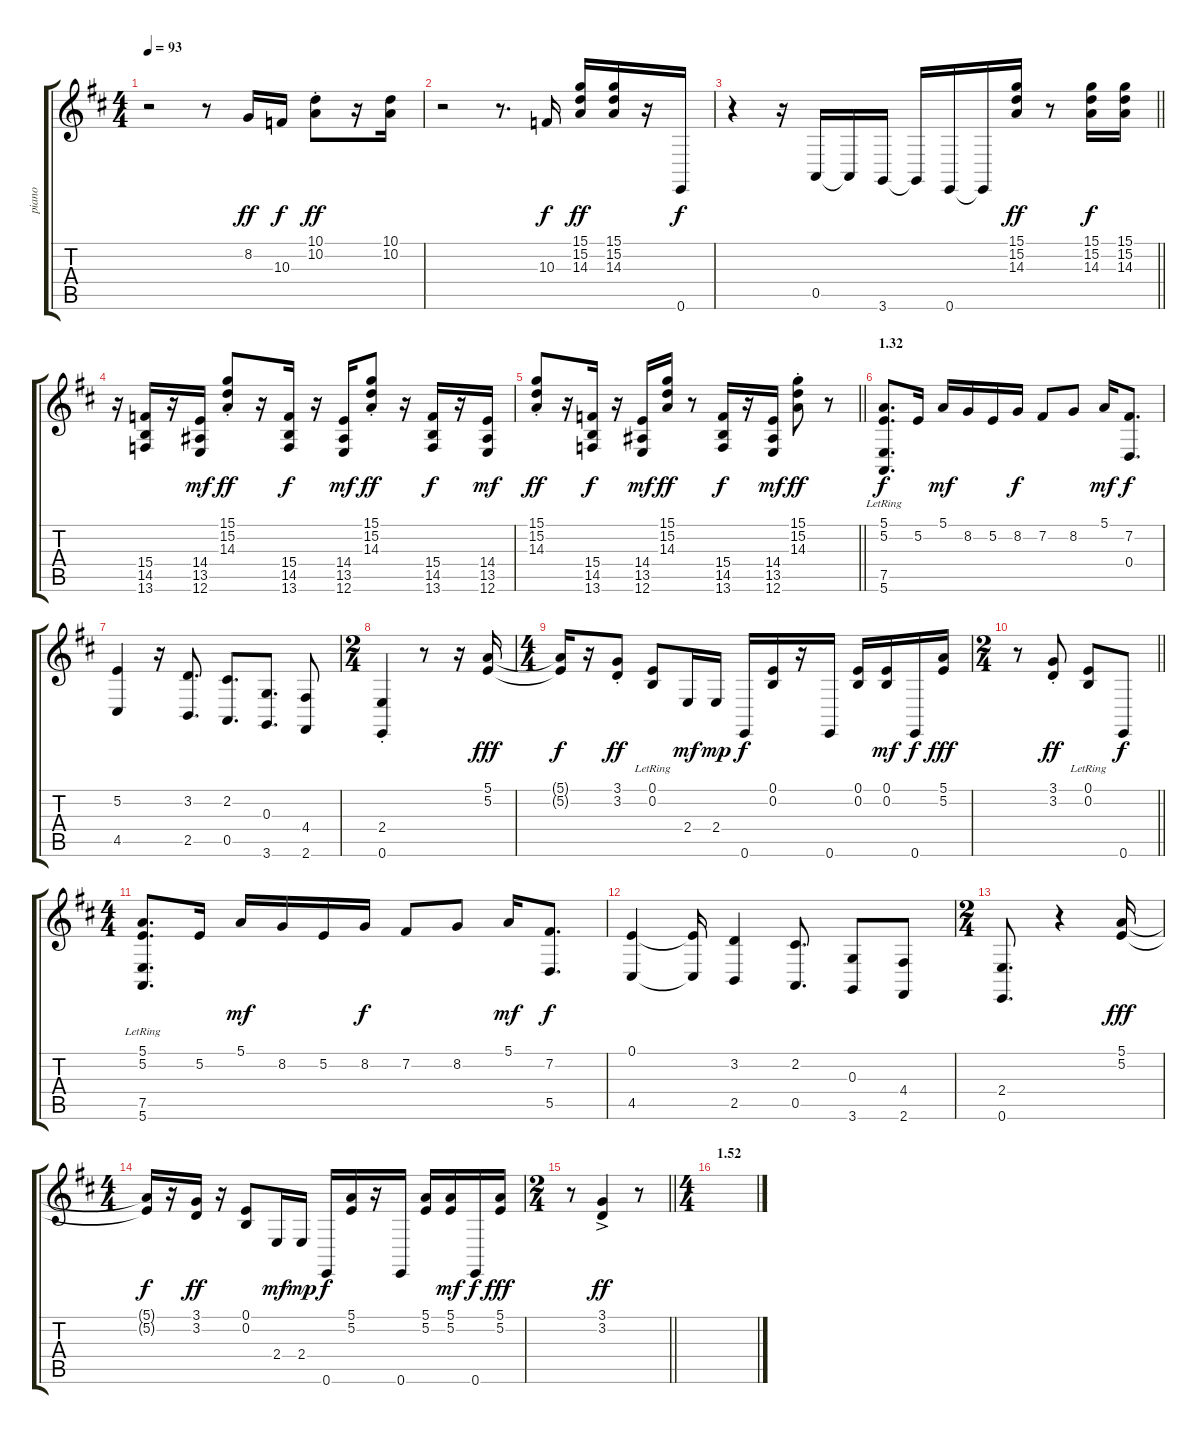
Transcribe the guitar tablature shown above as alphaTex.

\track ("piano" "piano") {instrument acousticgrandpiano}
\staff {score tabs}
\tuning (E4 B3 G3 D3 A2 E2) {hide}
\ts (4 4)
\tempo 93
\clef g2
\ks d
r.2{dy ff} r.8 8.2.16 10.3.16{dy f} (10.1{st} 10.2{st}).8{dy ff} r.16 (10.1 10.2).16 |
r.2 r.8{d} 10.3.16{dy f} (15.1 15.2 14.3).16{dy ff} (15.1 15.2 14.3).16 r.16 0.6.16{dy f} |
\barLineRight lightlight
r.4 r.16 0.5.16 0.5{t}.16 3.6.16 3.6{t}.16 0.6.16 0.6{t}.16 (15.1 15.2 14.3).16{dy ff} r.8 (15.1 15.2 14.3).16{dy f} (15.1 15.2 14.3).16 |
r.16 (15.4 14.5 13.6).16 r.16 (14.4 13.5 12.6).16{dy mf} (15.1{st} 15.2{st} 14.3{st}).8{dy ff} r.16 (15.4 14.5 13.6).16{dy f} r.16 (14.4 13.5 12.6).16{dy mf} (15.1{st} 15.2{st} 14.3{st}).8{dy ff} r.16 (15.4 14.5 13.6).16{dy f} r.16 (14.4 13.5 12.6).16{dy mf} |
\barLineRight lightlight
(15.1{st} 15.2{st} 14.3{st}).8{dy ff} r.16 (15.4 14.5 13.6).16{dy f} r.16 (14.4 13.5 12.6).16{dy mf} (15.1 15.2 14.3).16{dy ff} r.8 (15.4 14.5 13.6).16{dy f} r.16 (14.4 13.5 12.6).16{dy mf} (15.1{st} 15.2{st} 14.3{st}).8{dy ff} r.8 |
\section ("" "1.32")
(5.1 5.2 7.5{lr} 5.6{lr}).8{d dy f} 5.2.16 5.1.16{dy mf} 8.2.16 5.2.16 8.2.16{dy f} 7.2.8 8.2.8 5.1.16{dy mf} (7.2 0.4).8{d dy f} |
(5.2 4.5).4 r.16 (3.2 2.5).8{d} (2.2 0.5).8{d} (0.3 3.6).8{d} (4.4 2.6).8 |
\ts (2 4)
(2.4{st} 0.6{st}).4 r.8 r.16 (5.1 5.2).16{dy fff} |
\ts (4 4)
(5.1{t} 5.2{t}).16{dy f} r.16 (3.1{st} 3.2{st}).8{dy ff} (0.1{lr} 0.2{lr}).8 2.4.16{dy mf} 2.4.16{dy mp} 0.6.16{dy f} (0.1 0.2).16 r.16 0.6.16 (0.1 0.2).16 (0.1 0.2).16{dy mf} 0.6.16{dy f} (5.1 5.2).16{dy fff} |
\ts (2 4)
\barLineRight lightlight
r.8 (3.1{st} 3.2{st}).8{dy ff} (0.1{lr} 0.2{lr}).8 0.6.8{dy f} |
\ts (4 4)
(5.1 5.2 7.5{lr} 5.6{lr}).8{d} 5.2.16 5.1.16{dy mf} 8.2.16 5.2.16 8.2.16{dy f} 7.2.8 8.2.8 5.1.16{dy mf} (7.2 5.5).8{d dy f} |
(0.1 4.5).4 (0.1{t} 4.5{t}).16 (3.2 2.5).4 (2.2 0.5).8{d} (0.3 3.6).8 (4.4 2.6).8 |
\ts (2 4)
(2.4 0.6).8{d} r.4 (5.1 5.2).16{dy fff} |
\ts (4 4)
(5.1{t} 5.2{t}).16{dy f} r.16 (3.1 3.2).16{dy ff} r.16 (0.1 0.2).8 2.4.16{dy mf} 2.4.16{dy mp} 0.6.16{dy f} (5.1 5.2).16 r.16 0.6.16 (5.1 5.2).16 (5.1 5.2).16{dy mf} 0.6.16{dy f} (5.1 5.2).16{dy fff} |
\ts (2 4)
\barLineRight lightlight
r.8 (3.1{ac} 3.2{ac}).4{dy ff} r.8 |
\ts (4 4)
\section ("" "1.52")
